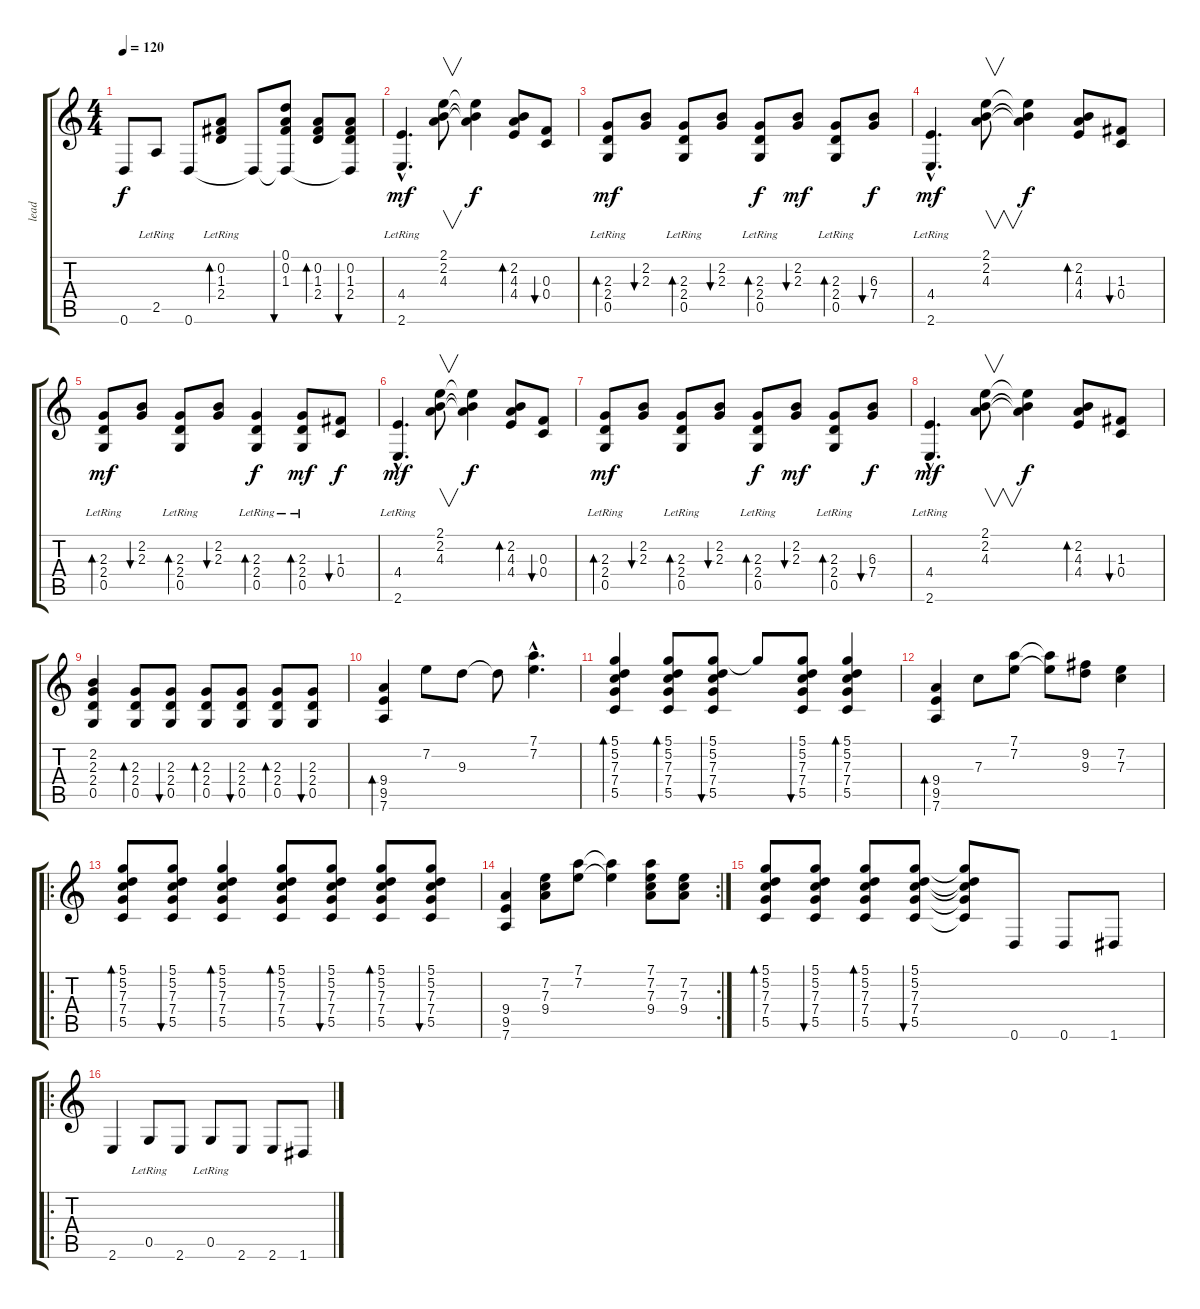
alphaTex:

\track ("lead" "lead") {instrument acousticguitarsteel}
\staff {score tabs}
\tuning (D4 A3 F3 C3 G2 D2) {hide}
\ts (4 4)
\tempo 120
\clef g2
\ks c
0.6.8{dy f} 2.5{lr}.8 0.6.8 (0.2{lr} 1.3{lr} 2.4{lr}).8{bd 60} 0.6{t}.8 (0.1 0.2 1.3 0.6{t}).8{bu 60} (0.2 1.3 2.4).8{bd 60} (0.2 1.3 2.4 0.6{t}).8{bu 60} |
(4.4{hac} 2.6{hac lr}).4{d dy mf} (2.1 2.2 4.3).8{v} (2.1{t} 2.2{t} 4.3{t}).4{dy f} (2.2 4.3 4.4).8{bd 60} (0.3 0.4).8{bu 60} |
(2.3 2.4 0.5{lr}).8{bd 60 dy mf} (2.2 2.3).8{bu 60} (2.3 2.4 0.5{lr}).8{bd 60} (2.2 2.3).8{bu 60} (2.3 2.4 0.5{lr}).8{bd 60 dy f} (2.2 2.3).8{bu 60 dy mf} (2.3 2.4 0.5{lr}).8{bd 60} (6.3 7.4).8{bu 60 dy f} |
(4.4{hac} 2.6{hac lr}).4{d dy mf} (2.1 2.2 4.3).8{v} (2.1{t} 2.2{t} 4.3{t}).4{dy f} (2.2 4.3 4.4).8{bd 60} (1.3 0.4).8{bu 60} |
(2.3 2.4 0.5{lr}).8{bd 60 dy mf} (2.2 2.3).8{bu 60} (2.3 2.4 0.5{lr}).8{bd 60} (2.2 2.3).8{bu 60} (2.3 2.4 0.5{lr}).4{bd 60 dy f} (2.3 2.4 0.5{lr}).8{bd 60 dy mf} (1.3 0.4).8{bu 60 dy f} |
(4.4{hac} 2.6{hac lr}).4{d dy mf} (2.1 2.2 4.3).8{v} (2.1{t} 2.2{t} 4.3{t}).4{dy f} (2.2 4.3 4.4).8{bd 60} (0.3 0.4).8{bu 60} |
(2.3 2.4 0.5{lr}).8{bd 60 dy mf} (2.2 2.3).8{bu 60} (2.3 2.4 0.5{lr}).8{bd 60} (2.2 2.3).8{bu 60} (2.3 2.4 0.5{lr}).8{bd 60 dy f} (2.2 2.3).8{bu 60 dy mf} (2.3 2.4 0.5{lr}).8{bd 60} (6.3 7.4).8{bu 60 dy f} |
(4.4{hac} 2.6{hac lr}).4{d dy mf} (2.1 2.2 4.3).8{v} (2.1{t} 2.2{t} 4.3{t}).4{dy f} (2.2 4.3 4.4).8{bd 60} (1.3 0.4).8{bu 60} |
(2.2 2.3 2.4 0.5).4 (2.3 2.4 0.5).8{bd 60} (2.3 2.4 0.5).8{bu 60} (2.3 2.4 0.5).8{bd 60} (2.3 2.4 0.5).8{bu 60} (2.3 2.4 0.5).8{bd 60} (2.3 2.4 0.5).8{bu 60} |
(9.4 9.5 7.6).4{bd 60} 7.2.8 9.3.8 9.3{t}.8 (7.1{hac} 7.2{hac}).4{d} |
(5.1 5.2 7.3 7.4 5.5).4{bd 60} (5.1 5.2 7.3 7.4 5.5).8{bd 60} (5.1 5.2 7.3 7.4 5.5).8{bu 60} 5.1{t}.8 (5.1 5.2 7.3 7.4 5.5).8{bu 60} (5.1 5.2 7.3 7.4 5.5).4{bd 60} |
(9.4 9.5 7.6).4{bd 60} 7.3.8 (7.1 7.2).8 (7.1{t} 7.2{t}).8 (9.2 9.3).8 (7.2 7.3).4 |
\ro
(5.1 5.2 7.3 7.4 5.5).8{bd 60 volume 9} (5.1 5.2 7.3 7.4 5.5).8{bu 60} (5.1 5.2 7.3 7.4 5.5).4{bd 60} (5.1 5.2 7.3 7.4 5.5).8{bd 60} (5.1 5.2 7.3 7.4 5.5).8{bu 60} (5.1 5.2 7.3 7.4 5.5).8{bd 60} (5.1 5.2 7.3 7.4 5.5).8{bu 60} |
\rc 2
(9.4 9.5 7.6).4 (7.2 7.3 9.4).8 (7.1 7.2).8 (7.1{t} 7.2{t}).4 (7.1 7.2 7.3 9.4).8 (7.2 7.3 9.4).8 |
(5.1 5.2 7.3 7.4 5.5).8{bd 60} (5.1 5.2 7.3 7.4 5.5).8{bu 60} (5.1 5.2 7.3 7.4 5.5).8{bd 60} (5.1 5.2 7.3 7.4 5.5).8{bu 60} (5.1{t} 5.2{t} 7.3{t} 7.4{t} 5.5{t}).8 0.6.8{volume 14} 0.6.8 1.6.8 |
\ro
2.6.4 0.5{lr}.8 2.6.8 0.5{lr}.8 2.6.8 2.6.8 1.6.8
